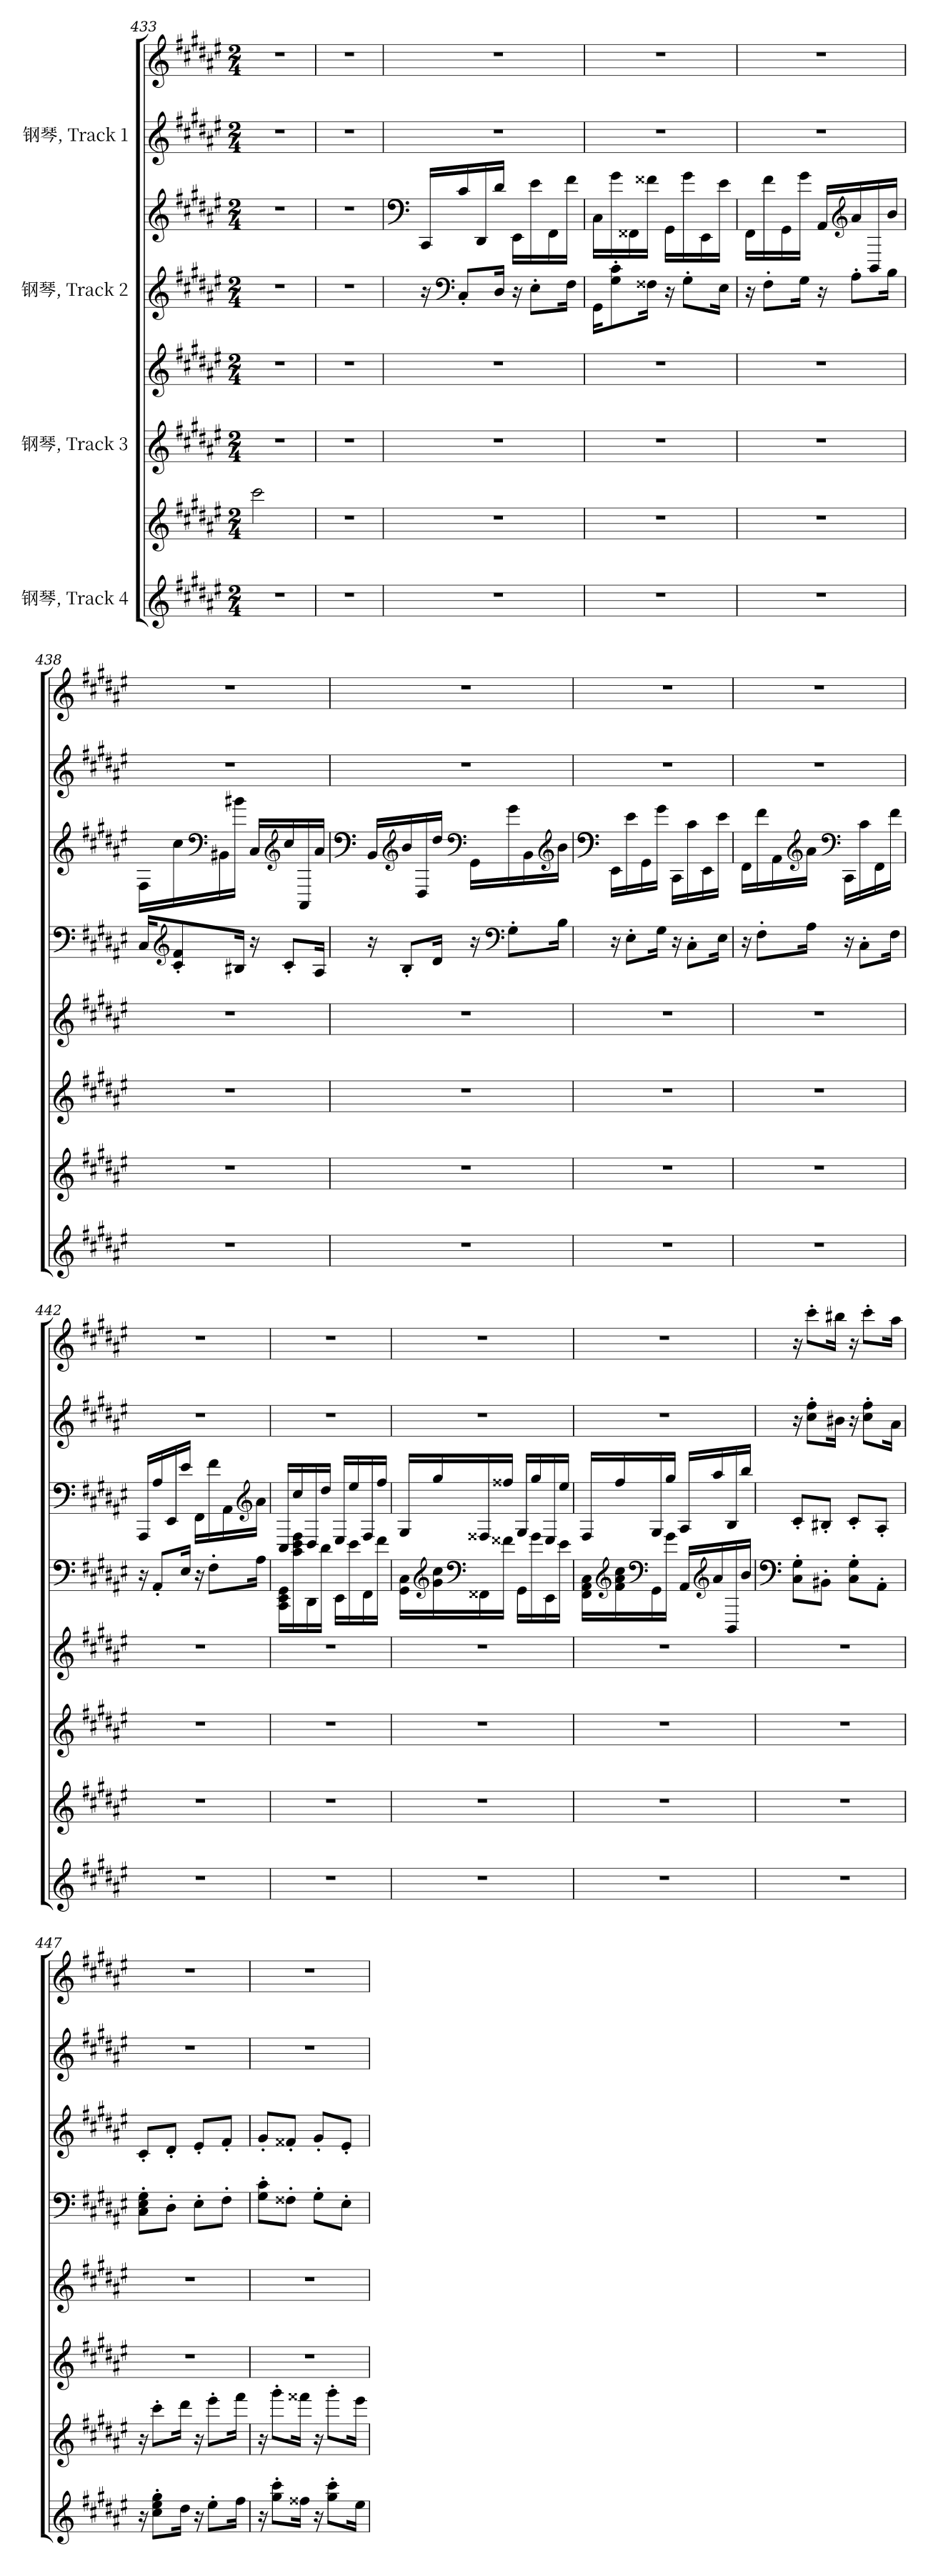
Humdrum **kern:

**kern	**kern	**kern	**kern	**kern	**kern	**kern	**kern
*part4	*part4	*part3	*part3	*part2	*part2	*part1	*part1
*staff8	*staff7	*staff6	*staff5	*staff4	*staff3	*staff2	*staff1
*I"钢琴, Track 4	*	*I"钢琴, Track 3	*	*I"钢琴, Track 2	*	*I"钢琴, Track 1	*
*clefG2	*clefG2	*clefG2	*clefG2	*clefG2	*clefG2	*clefG2	*clefG2
*k[f#c#g#d#a#e#]	*k[f#c#g#d#a#e#]	*k[f#c#g#d#a#e#]	*k[f#c#g#d#a#e#]	*k[f#c#g#d#a#e#]	*k[f#c#g#d#a#e#]	*k[f#c#g#d#a#e#]	*k[f#c#g#d#a#e#]
*M2/4	*M2/4	*M2/4	*M2/4	*M2/4	*M2/4	*M2/4	*M2/4
=433	=433	=433	=433	=433	=433	=433	=433
2r	2ccc#\	2r	2r	2r	2r	2r	2r
=434	=434	=434	=434	=434	=434	=434	=434
2r	2r	2r	2r	2r	2r	2r	2r
=435	=435	=435	=435	=435	=435	=435	=435
*	*	*	*	*	*clefF4	*	*
*	*	*	*	*	*	*	*MM157
2r	2r	2r	2r	16r	16CC#/LL	2r	2r
*	*	*	*	*clefF4	*	*	*
.	.	.	.	8C#'/L	16c#/	.	.
.	.	.	.	.	16DD#/	.	.
.	.	.	.	16D#/Jk	16d#/JJ	.	.
.	.	.	.	16r	16EE#\LL	.	.
.	.	.	.	8E#'\L	16e#\	.	.
.	.	.	.	.	16FF#\	.	.
.	.	.	.	16F#\Jk	16f#\JJ	.	.
=436	=436	=436	=436	=436	=436	=436	=436
2r	2r	2r	2r	16GG#\KL	16C#\LL	2r	2r
.	.	.	.	8G#\' 8c#\'	16g#\	.	.
.	.	.	.	.	16FF##X\	.	.
.	.	.	.	16F##X\Jk	16f##X\JJ	.	.
.	.	.	.	16r	16GG#\LL	.	.
.	.	.	.	8G#'\L	16g#\	.	.
.	.	.	.	.	16EE#\	.	.
.	.	.	.	16E#\Jk	16e#\JJ	.	.
!!LO:PB:g=z
=437	=437	=437	=437	=437	=437	=437	=437
2r	2r	2r	2r	16r	16FF#\LL	2r	2r
.	.	.	.	8F#'\L	16f#\	.	.
.	.	.	.	.	16GG#\	.	.
.	.	.	.	16G#\Jk	16g#\JJ	.	.
.	.	.	.	16r	16AA#/LL	.	.
*	*	*	*	*	*clefG2	*	*
.	.	.	.	8A#'\L	16a#/	.	.
.	.	.	.	.	16BB/	.	.
.	.	.	.	16B\Jk	16b/JJ	.	.
=438	=438	=438	=438	=438	=438	=438	=438
2r	2r	2r	2r	16C#/KL	16F#\LL	2r	2r
*	*	*	*	*clefG2	*	*	*
.	.	.	.	8c#/' 8f#/'	16cc#\	.	.
*	*	*	*	*	*clefF4	*	*
.	.	.	.	.	16BB#X\	.	.
.	.	.	.	16B#X/Jk	16b#X\JJ	.	.
.	.	.	.	16r	16C#/LL	.	.
*	*	*	*	*	*clefG2	*	*
.	.	.	.	8c#'/L	16cc#/	.	.
.	.	.	.	.	16AA#/	.	.
.	.	.	.	16A#/Jk	16a#/JJ	.	.
!!LO:PB:g=z
=439	=439	=439	=439	=439	=439	=439	=439
*	*	*	*	*	*clefF4	*	*
2r	2r	2r	2r	16r	16BB/LL	2r	2r
*	*	*	*	*	*clefG2	*	*
.	.	.	.	8B'/L	16b/	.	.
.	.	.	.	.	16D#/	.	.
.	.	.	.	16d#/Jk	16dd#/JJ	.	.
*	*	*	*	*	*clefF4	*	*
.	.	.	.	16r	16GG#\LL	.	.
*	*	*	*	*clefF4	*	*	*
.	.	.	.	8G#'\L	16g#\	.	.
.	.	.	.	.	16BB\	.	.
*	*	*	*	*	*clefG2	*	*
.	.	.	.	16B\Jk	16b\JJ	.	.
=440	=440	=440	=440	=440	=440	=440	=440
*	*	*	*	*	*clefF4	*	*
2r	2r	2r	2r	16r	16EE#\LL	2r	2r
.	.	.	.	8E#'\L	16e#\	.	.
.	.	.	.	.	16GG#\	.	.
.	.	.	.	16G#\Jk	16g#\JJ	.	.
.	.	.	.	16r	16CC#\LL	.	.
.	.	.	.	8C#'\L	16c#\	.	.
.	.	.	.	.	16EE#\	.	.
.	.	.	.	16E#\Jk	16e#\JJ	.	.
=441	=441	=441	=441	=441	=441	=441	=441
2r	2r	2r	2r	16r	16FF#\LL	2r	2r
.	.	.	.	8F#'\L	16f#\	.	.
.	.	.	.	.	16AA#\	.	.
*	*	*	*	*	*clefG2	*	*
.	.	.	.	16A#\Jk	16a#\JJ	.	.
*	*	*	*	*	*clefF4	*	*
.	.	.	.	16r	16CC#\LL	.	.
.	.	.	.	8C#'\L	16c#\	.	.
.	.	.	.	.	16FF#\	.	.
.	.	.	.	16F#\Jk	16f#\JJ	.	.
!!LO:PB:g=z
=442	=442	=442	=442	=442	=442	=442	=442
2r	2r	2r	2r	16r	16AAA#/LL	2r	2r
.	.	.	.	8AA#'/L	16A#/	.	.
.	.	.	.	.	16EE#/	.	.
.	.	.	.	16E#/Jk	16e#/JJ	.	.
.	.	.	.	16r	16FF#\LL	.	.
.	.	.	.	8F#'\L	16f#\	.	.
.	.	.	.	.	16AA#\	.	.
*	*	*	*	*	*clefG2	*	*
.	.	.	.	16A#\Jk	16a#\JJ	.	.
=443	=443	=443	=443	=443	=443	=443	=443
2r	2r	2r	2r	16CC#\ 16EE#\ 16GG#\LL	16C#/LL	2r	2r
.	.	.	.	16c#\ 16e#\ 16g#\	16cc#/	.	.
.	.	.	.	16DD#\	16D#/	.	.
.	.	.	.	16d#\JJ	16dd#/JJ	.	.
.	.	.	.	16EE#\LL	16E#/LL	.	.
.	.	.	.	16e#\	16ee#/	.	.
.	.	.	.	16FF#\	16F#/	.	.
.	.	.	.	16f#\JJ	16ff#/JJ	.	.
=444	=444	=444	=444	=444	=444	=444	=444
2r	2r	2r	2r	16GG#\ 16C#\LL	16G#/LL	2r	2r
*	*	*	*	*clefG2	*	*	*
.	.	.	.	16g#\ 16cc#\	16gg#/	.	.
*	*	*	*	*clefF4	*	*	*
.	.	.	.	16FF##X\	16F##X/	.	.
.	.	.	.	16f##X\JJ	16ff##X/JJ	.	.
.	.	.	.	16GG#\LL	16G#/LL	.	.
.	.	.	.	16g#\	16gg#/	.	.
.	.	.	.	16EE#\	16E#/	.	.
.	.	.	.	16e#\JJ	16ee#/JJ	.	.
!!LO:PB:g=z
=445	=445	=445	=445	=445	=445	=445	=445
2r	2r	2r	2r	16FF#\ 16AA#\ 16C#\LL	16F#/LL	2r	2r
*	*	*	*	*clefG2	*	*	*
.	.	.	.	16f#\ 16a#\ 16cc#\	16ff#/	.	.
*	*	*	*	*clefF4	*	*	*
.	.	.	.	16GG#\	16G#/	.	.
.	.	.	.	16g#\JJ	16gg#/JJ	.	.
.	.	.	.	16AA#/LL	16A#/LL	.	.
*	*	*	*	*clefG2	*	*	*
.	.	.	.	16a#/	16aa#/	.	.
.	.	.	.	16BB/	16B/	.	.
.	.	.	.	16b/JJ	16bb/JJ	.	.
=446	=446	=446	=446	=446	=446	=446	=446
*	*	*	*	*clefF4	*	*	*
2r	2r	2r	2r	8C#\' 8G#\'L	8c#'/L	16r	16r
.	.	.	.	.	.	8cc#\' 8ff#\'L	8ccc#'\L
.	.	.	.	8BB#X'\J	8B#X'/J	.	.
.	.	.	.	.	.	16b#X\Jk	16bb#X\Jk
.	.	.	.	8C#\' 8G#\'L	8c#'/L	16r	16r
.	.	.	.	.	.	8cc#\' 8ff#\'L	8ccc#'\L
.	.	.	.	8AA#'\J	8A#'/J	.	.
.	.	.	.	.	.	16a#\Jk	16aa#\Jk
=447	=447	=447	=447	=447	=447	=447	=447
16r	16r	2r	2r	8C#\' 8E#\' 8G#\'L	8c#'/L	2r	2r
8cc#\' 8ee#\' 8gg#\'L	8ccc#'\L	.	.	.	.	.	.
.	.	.	.	8D#'\J	8d#'/J	.	.
16dd#\Jk	16ddd#\Jk	.	.	.	.	.	.
16r	16r	.	.	8E#'\L	8e#'/L	.	.
8ee#'\L	8eee#'\L	.	.	.	.	.	.
.	.	.	.	8F#'\J	8f#'/J	.	.
16ff#\Jk	16fff#\Jk	.	.	.	.	.	.
=448	=448	=448	=448	=448	=448	=448	=448
16r	16r	2r	2r	8G#\' 8c#\'L	8g#'/L	2r	2r
8gg#\' 8ccc#\'L	8ggg#'\L	.	.	.	.	.	.
.	.	.	.	8F##X'\J	8f##X'/J	.	.
16ff##X\Jk	16fff##X\Jk	.	.	.	.	.	.
16r	16r	.	.	8G#'\L	8g#'/L	.	.
8gg#\' 8ccc#\'L	8ggg#'\L	.	.	.	.	.	.
.	.	.	.	8E#'\J	8e#'/J	.	.
16ee#\Jk	16eee#\Jk	.	.	.	.	.	.
=	=	=	=	=	=	=	=
*-	*-	*-	*-	*-	*-	*-	*-
